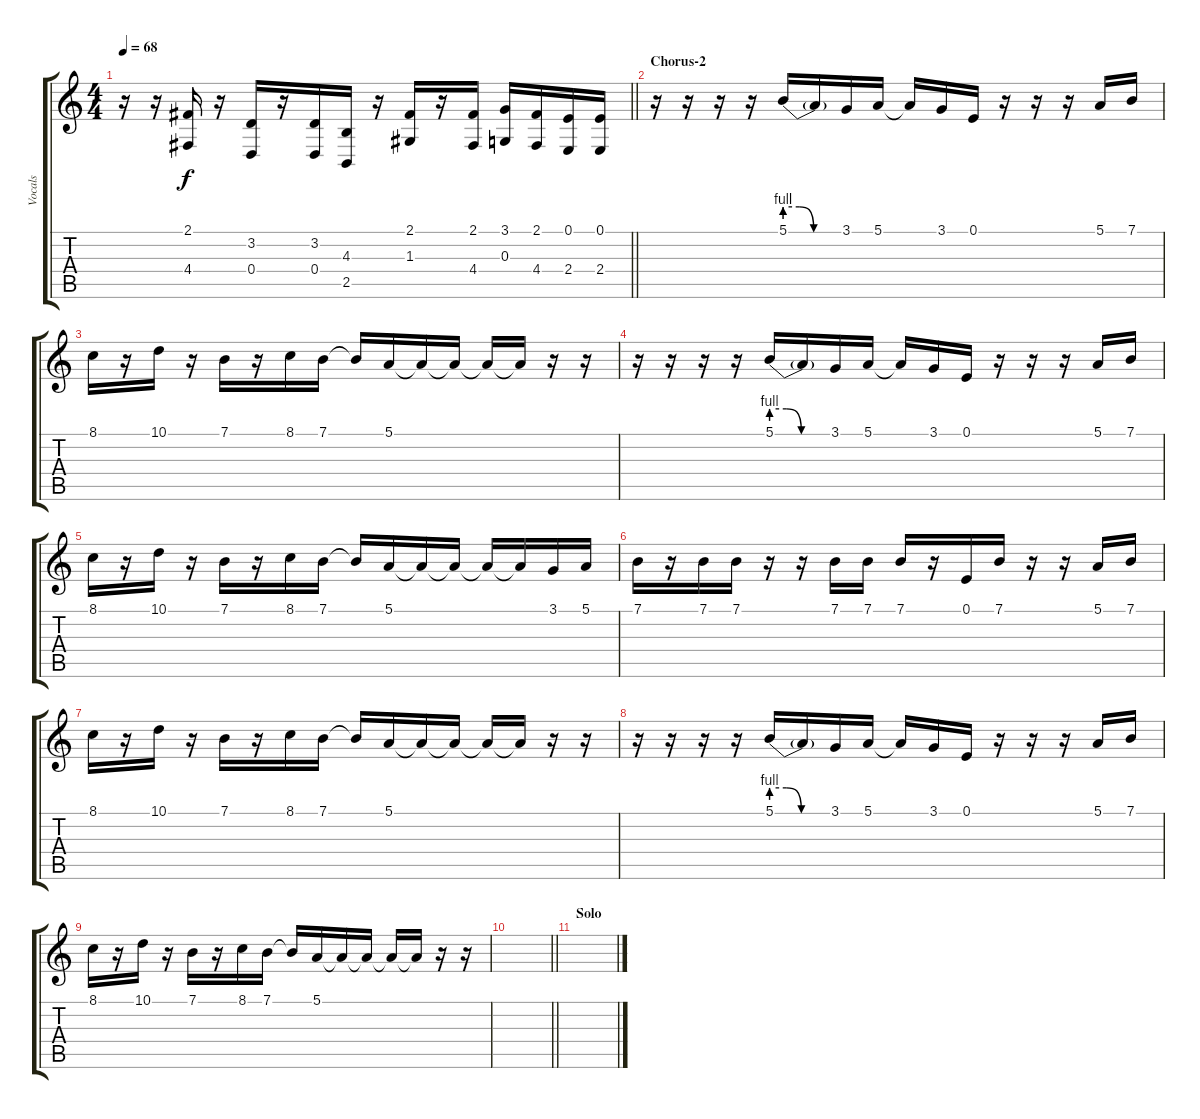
\track ("Vocals" "Vocals") {instrument trumpet}
\staff {score tabs}
\tuning (E4 B3 G3 D3 A2 E2) {hide}
\ts (4 4)
\tempo 68
\clef g2
\barLineRight lightlight
\ks c
r.16{dy f} r.16 (2.1 4.4).16 r.16 (3.2 0.4).16 r.16 (3.2 0.4).16 (4.3 2.5).16 r.16 (2.1 1.3).16 r.16 (2.1 4.4).16 (3.1 0.3).16 (2.1 4.4).16 (0.1 2.4).16 (0.1 2.4).16 |
\section ("" "Chorus-2")
r.16 r.16 r.16 r.16 5.1{be (custom 0 4 15 4 30 0 60 0)}.16 5.1{t}.16 3.1.16 5.1.16 5.1{t}.16 3.1.16 0.1.16 r.16 r.16 r.16 5.1.16 7.1.16 |
8.1.16 r.16 10.1.16 r.16 7.1.16 r.16 8.1.16 7.1.16 7.1{t}.16 5.1.16 5.1{t}.16 5.1{t}.16 5.1{t}.16 5.1{t}.16 r.16 r.16 |
r.16 r.16 r.16 r.16 5.1{be (custom 0 4 15 4 30 0 60 0)}.16 5.1{t}.16 3.1.16 5.1.16 5.1{t}.16 3.1.16 0.1.16 r.16 r.16 r.16 5.1.16 7.1.16 |
8.1.16 r.16 10.1.16 r.16 7.1.16 r.16 8.1.16 7.1.16 7.1{t}.16 5.1.16 5.1{t}.16 5.1{t}.16 5.1{t}.16 5.1{t}.16 3.1.16 5.1.16 |
7.1.16 r.16 7.1.16 7.1.16 r.16 r.16 7.1.16 7.1.16 7.1.16 r.16 0.1.16 7.1.16 r.16 r.16 5.1.16 7.1.16 |
8.1.16 r.16 10.1.16 r.16 7.1.16 r.16 8.1.16 7.1.16 7.1{t}.16 5.1.16 5.1{t}.16 5.1{t}.16 5.1{t}.16 5.1{t}.16 r.16 r.16 |
r.16 r.16 r.16 r.16 5.1{be (custom 0 4 15 4 30 0 60 0)}.16 5.1{t}.16 3.1.16 5.1.16 5.1{t}.16 3.1.16 0.1.16 r.16 r.16 r.16 5.1.16 7.1.16 |
8.1.16 r.16 10.1.16 r.16 7.1.16 r.16 8.1.16 7.1.16 7.1{t}.16 5.1.16 5.1{t}.16 5.1{t}.16 5.1{t}.16 5.1{t}.16 r.16 r.16 |
\barLineRight lightlight
|
\section ("" "Solo")
